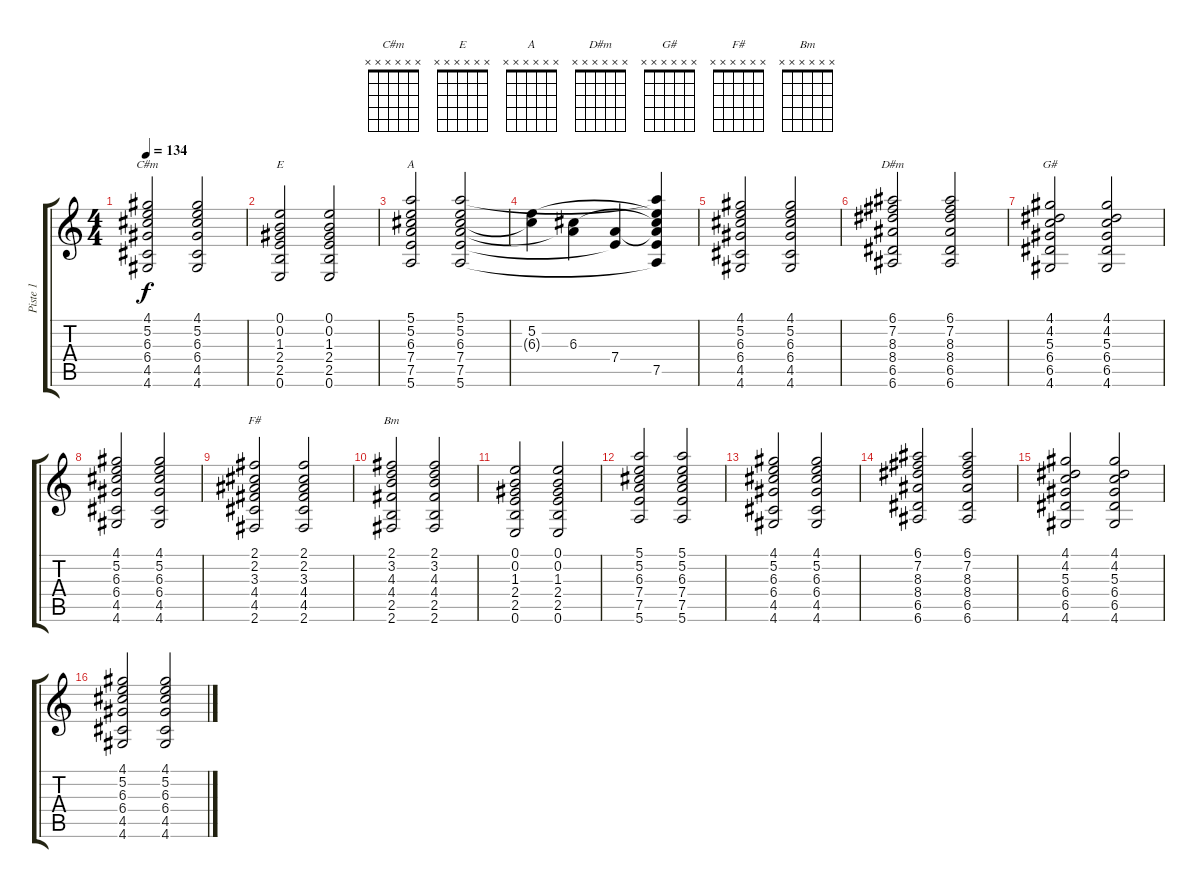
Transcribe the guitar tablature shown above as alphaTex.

\track ("Piste 1" "Piste 1") {instrument acousticguitarnylon}
\staff {score tabs}
\tuning (E4 B3 G3 D3 A2 E2) {hide}
\chord ("C#m" x x x x x x) {firstfret 0}
\chord ("E" x x x x x x) {firstfret 0}
\chord ("A" x x x x x x) {firstfret 0}
\chord ("D#m" x x x x x x) {firstfret 0}
\chord ("G#" x x x x x x) {firstfret 0}
\chord ("F#" x x x x x x) {firstfret 0}
\chord ("Bm" x x x x x x) {firstfret 0}
\ts (4 4)
\tempo 134
\clef g2
\ks c
(4.1 5.2 6.3 6.4 4.5 4.6).2{ch "C#m" dy f} (4.1 5.2 6.3 6.4 4.5 4.6).2 |
(0.1 0.2 1.3 2.4 2.5 0.6).2{ch "E"} (0.1 0.2 1.3 2.4 2.5 0.6).2 |
(5.1 5.2 6.3 7.4 7.5 5.6).2{ch "A"} (5.1 5.2 6.3 7.4 7.5 5.6).2 |
(5.2 6.3{t}).4 (6.3 7.4{t}).4 (7.4 7.5{t}).4 (5.1{t} 5.2{t} 6.3{t} 7.4{t} 7.5 5.6{t}).4 |
(4.1 5.2 6.3 6.4 4.5 4.6).2 (4.1 5.2 6.3 6.4 4.5 4.6).2 |
(6.1 7.2 8.3 8.4 6.5 6.6).2{ch "D#m"} (6.1 7.2 8.3 8.4 6.5 6.6).2 |
(4.1 4.2 5.3 6.4 6.5 4.6).2{ch "G#"} (4.1 4.2 5.3 6.4 6.5 4.6).2 |
(4.1 5.2 6.3 6.4 4.5 4.6).2 (4.1 5.2 6.3 6.4 4.5 4.6).2 |
(2.1 2.2 3.3 4.4 4.5 2.6).2{ch "F#"} (2.1 2.2 3.3 4.4 4.5 2.6).2 |
(2.1 3.2 4.3 4.4 2.5 2.6).2{ch "Bm"} (2.1 3.2 4.3 4.4 2.5 2.6).2 |
(0.1 0.2 1.3 2.4 2.5 0.6).2 (0.1 0.2 1.3 2.4 2.5 0.6).2 |
(5.1 5.2 6.3 7.4 7.5 5.6).2 (5.1 5.2 6.3 7.4 7.5 5.6).2 |
(4.1 5.2 6.3 6.4 4.5 4.6).2 (4.1 5.2 6.3 6.4 4.5 4.6).2 |
(6.1 7.2 8.3 8.4 6.5 6.6).2 (6.1 7.2 8.3 8.4 6.5 6.6).2 |
(4.1 4.2 5.3 6.4 6.5 4.6).2 (4.1 4.2 5.3 6.4 6.5 4.6).2 |
(4.1 5.2 6.3 6.4 4.5 4.6).2 (4.1 5.2 6.3 6.4 4.5 4.6).2
